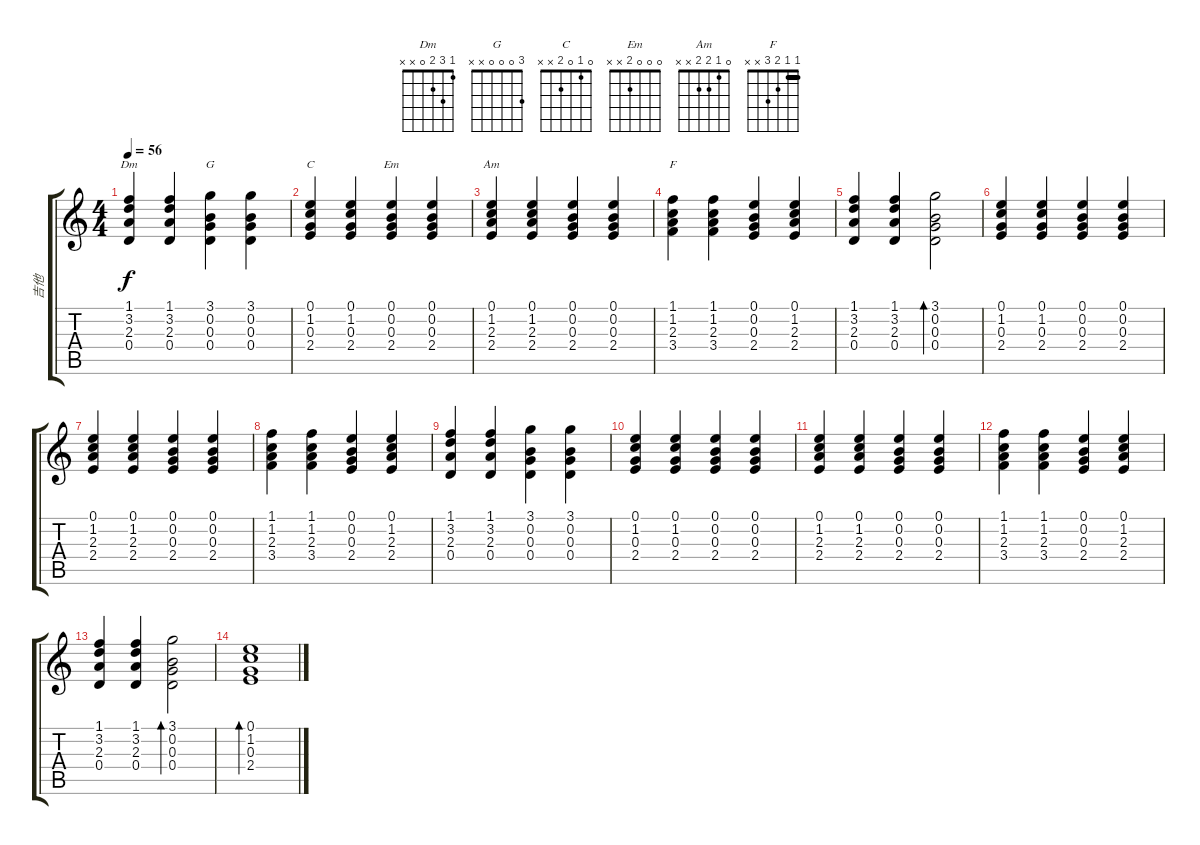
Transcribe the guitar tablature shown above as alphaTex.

\track ("吉他" "吉他") {instrument acousticguitarnylon}
\staff {score tabs}
\tuning (E4 B3 G3 D3 A2 E2) {hide}
\chord ("Dm" 1 3 2 0 x x)
\chord ("G" 3 0 0 0 x x)
\chord ("C" 0 1 0 2 x x)
\chord ("Em" 0 0 0 2 x x)
\chord ("Am" 0 1 2 2 x x)
\chord ("F" 1 1 2 3 x x) {barre 1}
\ts (4 4)
\tempo 56
\clef g2
\ks c
(1.1 3.2 2.3 0.4).4{ch "Dm" dy f} (1.1 3.2 2.3 0.4).4 (3.1 0.2 0.3 0.4).4{ch "G"} (3.1 0.2 0.3 0.4).4 |
(0.1 1.2 0.3 2.4).4{ch "C"} (0.1 1.2 0.3 2.4).4 (0.1 0.2 0.3 2.4).4{ch "Em"} (0.1 0.2 0.3 2.4).4 |
(0.1 1.2 2.3 2.4).4{ch "Am"} (0.1 1.2 2.3 2.4).4 (0.1 0.2 0.3 2.4).4 (0.1 0.2 0.3 2.4).4 |
(1.1 1.2 2.3 3.4).4{ch "F"} (1.1 1.2 2.3 3.4).4 (0.1 0.2 0.3 2.4).4 (0.1 1.2 2.3 2.4).4 |
(1.1 3.2 2.3 0.4).4 (1.1 3.2 2.3 0.4).4 (3.1 0.2 0.3 0.4).2{bd 480} |
(0.1 1.2 0.3 2.4).4 (0.1 1.2 0.3 2.4).4 (0.1 0.2 0.3 2.4).4 (0.1 0.2 0.3 2.4).4 |
(0.1 1.2 2.3 2.4).4 (0.1 1.2 2.3 2.4).4 (0.1 0.2 0.3 2.4).4 (0.1 0.2 0.3 2.4).4 |
(1.1 1.2 2.3 3.4).4 (1.1 1.2 2.3 3.4).4 (0.1 0.2 0.3 2.4).4 (0.1 1.2 2.3 2.4).4 |
(1.1 3.2 2.3 0.4).4 (1.1 3.2 2.3 0.4).4 (3.1 0.2 0.3 0.4).4 (3.1 0.2 0.3 0.4).4 |
(0.1 1.2 0.3 2.4).4 (0.1 1.2 0.3 2.4).4 (0.1 0.2 0.3 2.4).4 (0.1 0.2 0.3 2.4).4 |
(0.1 1.2 2.3 2.4).4 (0.1 1.2 2.3 2.4).4 (0.1 0.2 0.3 2.4).4 (0.1 0.2 0.3 2.4).4 |
(1.1 1.2 2.3 3.4).4 (1.1 1.2 2.3 3.4).4 (0.1 0.2 0.3 2.4).4 (0.1 1.2 2.3 2.4).4 |
(1.1 3.2 2.3 0.4).4 (1.1 3.2 2.3 0.4).4 (3.1 0.2 0.3 0.4).2{bd 480} |
(0.1 1.2 0.3 2.4).1{bd 480}
